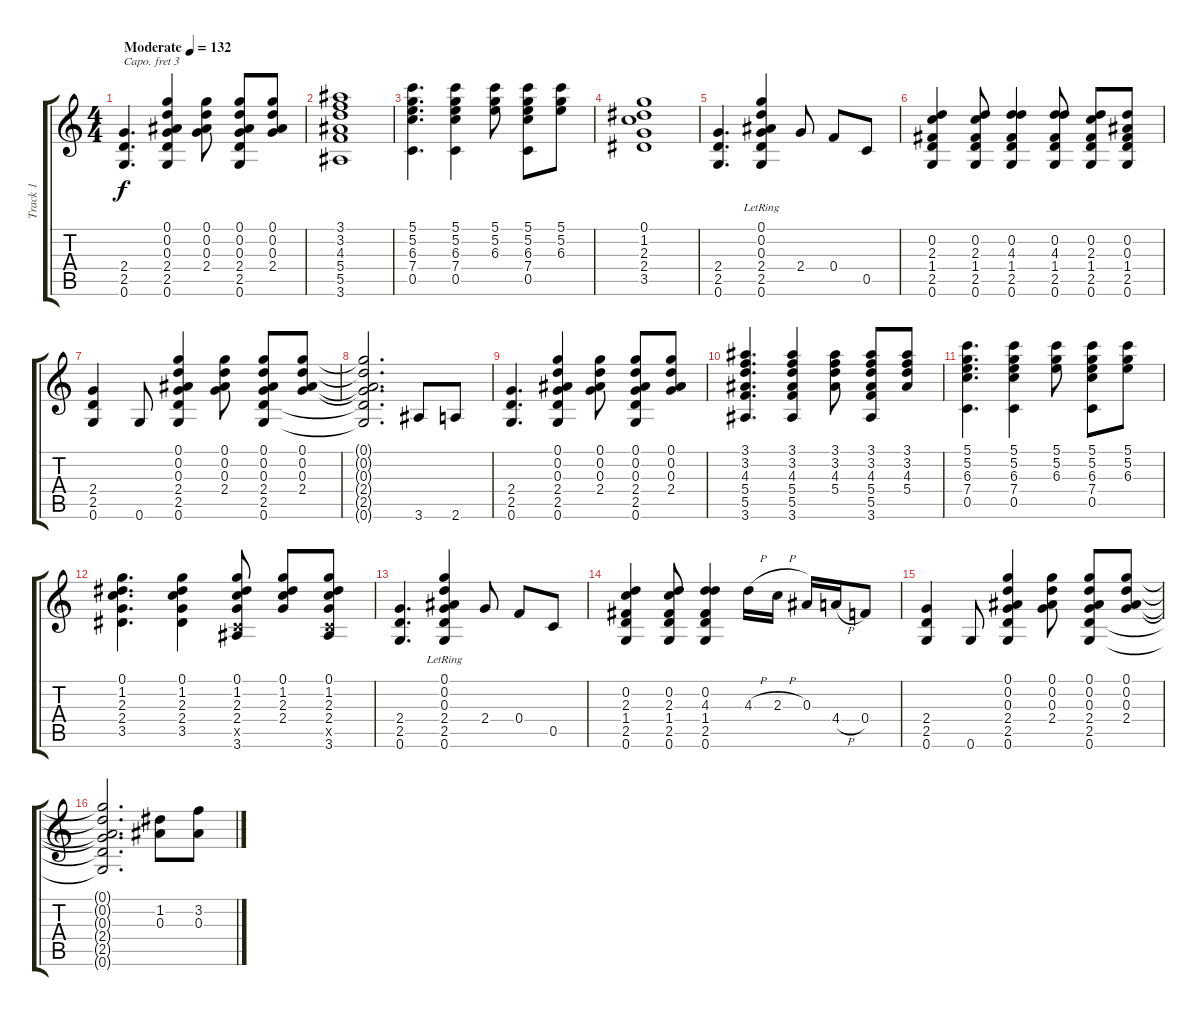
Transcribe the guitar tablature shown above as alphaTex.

\track ("Track 1" "Track 1") {instrument acousticguitarnylon}
\staff {score tabs}
\capo 3
\tuning (E4 B3 G3 D3 A2 E2) {hide}
\ts (4 4)
\tempo (132 "Moderate")
\clef g2
\ks c
(2.4 2.5 0.6).4{d dy f instrument acousticguitarnylon} (0.1 0.2 0.3 2.4 2.5 0.6).4 (0.1 0.2 0.3 2.4).8 (0.1 0.2 0.3 2.4 2.5 0.6).8 (0.1 0.2 0.3 2.4).8 |
(3.1 3.2 4.3 5.4 5.5 3.6).1 |
(5.1 5.2 6.3 7.4 0.5).4{d} (5.1 5.2 6.3 7.4 0.5).4 (5.1 5.2 6.3).8 (5.1 5.2 6.3 7.4 0.5).8 (5.1 5.2 6.3).8 |
(0.1 1.2 2.3 2.4 3.5).1 |
(2.4 2.5 0.6).4{d} (0.1{lr} 0.2{lr} 0.3{lr} 2.4{lr} 2.5{lr} 0.6{lr}).4 2.4.8 0.4.8 0.5.8 |
(0.2 2.3 1.4 2.5 0.6).4 (0.2 2.3 1.4 2.5 0.6).8 (0.2 4.3 1.4 2.5 0.6).4 (0.2 4.3 1.4 2.5 0.6).8 (0.2 2.3 1.4 2.5 0.6).8 (0.2 0.3 1.4 2.5 0.6).8 |
(2.4 2.5 0.6).4 0.6.8 (0.1 0.2 0.3 2.4 2.5 0.6).4 (0.1 0.2 0.3 2.4).8 (0.1 0.2 0.3 2.4 2.5 0.6).8 (0.1 0.2 0.3 2.4).8 |
(0.1{t} 0.2{t} 0.3{t} 2.4{t} 2.5{t} 0.6{t}).2{d} 3.6.8 2.6.8 |
(2.4 2.5 0.6).4{d} (0.1 0.2 0.3 2.4 2.5 0.6).4 (0.1 0.2 0.3 2.4).8 (0.1 0.2 0.3 2.4 2.5 0.6).8 (0.1 0.2 0.3 2.4).8 |
(3.1 3.2 4.3 5.4 5.5 3.6).4{d} (3.1 3.2 4.3 5.4 5.5 3.6).4 (3.1 3.2 4.3 5.4).8 (3.1 3.2 4.3 5.4 5.5 3.6).8 (3.1 3.2 4.3 5.4).8 |
(5.1 5.2 6.3 7.4 0.5).4{d} (5.1 5.2 6.3 7.4 0.5).4 (5.1 5.2 6.3).8 (5.1 5.2 6.3 7.4 0.5).8 (5.1 5.2 6.3).8 |
(0.1 1.2 2.3 2.4 3.5).4{d} (0.1 1.2 2.3 2.4 3.5).4 (0.1 1.2 2.3 2.4 0.5{x} 3.6).8 (0.1 1.2 2.3 2.4).8 (0.1 1.2 2.3 2.4 0.5{x} 3.6).8 |
(2.4 2.5 0.6).4{d} (0.1{lr} 0.2{lr} 0.3{lr} 2.4{lr} 2.5{lr} 0.6{lr}).4 2.4.8 0.4.8 0.5.8 |
(0.2 2.3 1.4 2.5 0.6).4 (0.2 2.3 1.4 2.5 0.6).8 (0.2 4.3 1.4 2.5 0.6).4 4.3{h}.16 2.3{h}.16 0.3.16 4.4{h}.16 0.4.8 |
(2.4 2.5 0.6).4 0.6.8 (0.1 0.2 0.3 2.4 2.5 0.6).4 (0.1 0.2 0.3 2.4).8 (0.1 0.2 0.3 2.4 2.5 0.6).8 (0.1 0.2 0.3 2.4).8 |
(0.1{t} 0.2{t} 0.3{t} 2.4{t} 2.5{t} 0.6{t}).2{d} (1.2 0.3).8 (3.2 0.3).8
